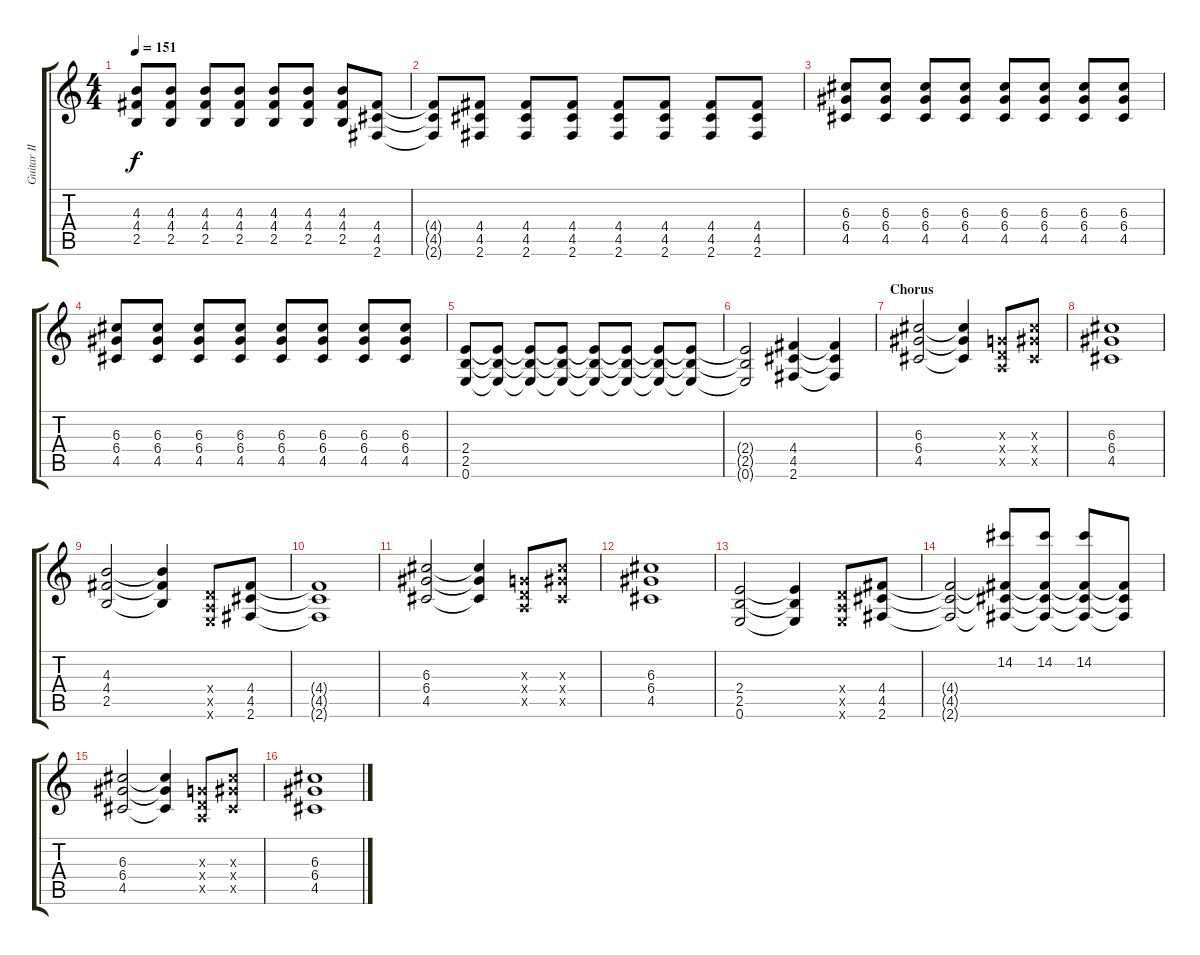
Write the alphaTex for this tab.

\track ("Guitar II" "Guitar II") {instrument overdrivenguitar}
\staff {score tabs}
\tuning (E4 B3 G3 D3 A2 E2) {hide}
\ts (4 4)
\tempo 151
\clef g2
\ks c
(4.3 4.4 2.5).8{dy f} (4.3 4.4 2.5).8 (4.3 4.4 2.5).8 (4.3 4.4 2.5).8 (4.3 4.4 2.5).8 (4.3 4.4 2.5).8 (4.3 4.4 2.5).8 (4.4 4.5 2.6).8 |
(4.4{t} 4.5{t} 2.6{t}).8 (4.4 4.5 2.6).8 (4.4 4.5 2.6).8 (4.4 4.5 2.6).8 (4.4 4.5 2.6).8 (4.4 4.5 2.6).8 (4.4 4.5 2.6).8 (4.4 4.5 2.6).8 |
(6.3 6.4 4.5).8 (6.3 6.4 4.5).8 (6.3 6.4 4.5).8 (6.3 6.4 4.5).8 (6.3 6.4 4.5).8 (6.3 6.4 4.5).8 (6.3 6.4 4.5).8 (6.3 6.4 4.5).8 |
(6.3 6.4 4.5).8 (6.3 6.4 4.5).8 (6.3 6.4 4.5).8 (6.3 6.4 4.5).8 (6.3 6.4 4.5).8 (6.3 6.4 4.5).8 (6.3 6.4 4.5).8 (6.3 6.4 4.5).8 |
(2.4 2.5 0.6).8{volume 14} (2.4{t} 2.5{t} 0.6{t}).8 (2.4{t} 2.5{t} 0.6{t}).8 (2.4{t} 2.5{t} 0.6{t}).8 (2.4{t} 2.5{t} 0.6{t}).8 (2.4{t} 2.5{t} 0.6{t}).8 (2.4{t} 2.5{t} 0.6{t}).8 (2.4{t} 2.5{t} 0.6{t}).8 |
(2.4{t} 2.5{t} 0.6{t}).2 (4.4 4.5 2.6).4 (4.4{t} 4.5{t} 2.6{t}).4 |
\section ("" "Chorus")
(6.3 6.4 4.5).2{volume 11} (6.3{t} 6.4{t} 4.5{t}).4 (0.3{x} 0.4{x} 0.5{x}).8 (6.3{x} 6.4{x} 4.5{x}).8 |
(6.3 6.4 4.5).1 |
(4.3 4.4 2.5).2 (4.3{t} 4.4{t} 2.5{t}).4 (0.4{x} 0.5{x} 0.6{x}).8 (4.4 4.5 2.6).8 |
(4.4{t} 4.5{t} 2.6{t}).1 |
(6.3 6.4 4.5).2 (6.3{t} 6.4{t} 4.5{t}).4 (0.3{x} 0.4{x} 0.5{x}).8 (6.3{x} 6.4{x} 4.5{x}).8 |
(6.3 6.4 4.5).1 |
(2.4 2.5 0.6).2 (2.4{t} 2.5{t} 0.6{t}).4 (0.4{x} 0.5{x} 0.6{x}).8 (4.4 4.5 2.6).8 |
(4.4{t} 4.5{t} 2.6{t}).2 (14.2 4.4{t} 4.5{t} 2.6{t}).8{volume 10} (14.2 4.4{t} 4.5{t} 2.6{t}).8{volume 14} (14.2 4.4{t} 4.5{t} 2.6{t}).8{volume 11} (4.4{t} 4.5{t} 2.6{t}).8{volume 13} |
(6.3 6.4 4.5).2 (6.3{t} 6.4{t} 4.5{t}).4 (0.3{x} 0.4{x} 0.5{x}).8 (6.3{x} 6.4{x} 4.5{x}).8 |
(6.3 6.4 4.5).1
